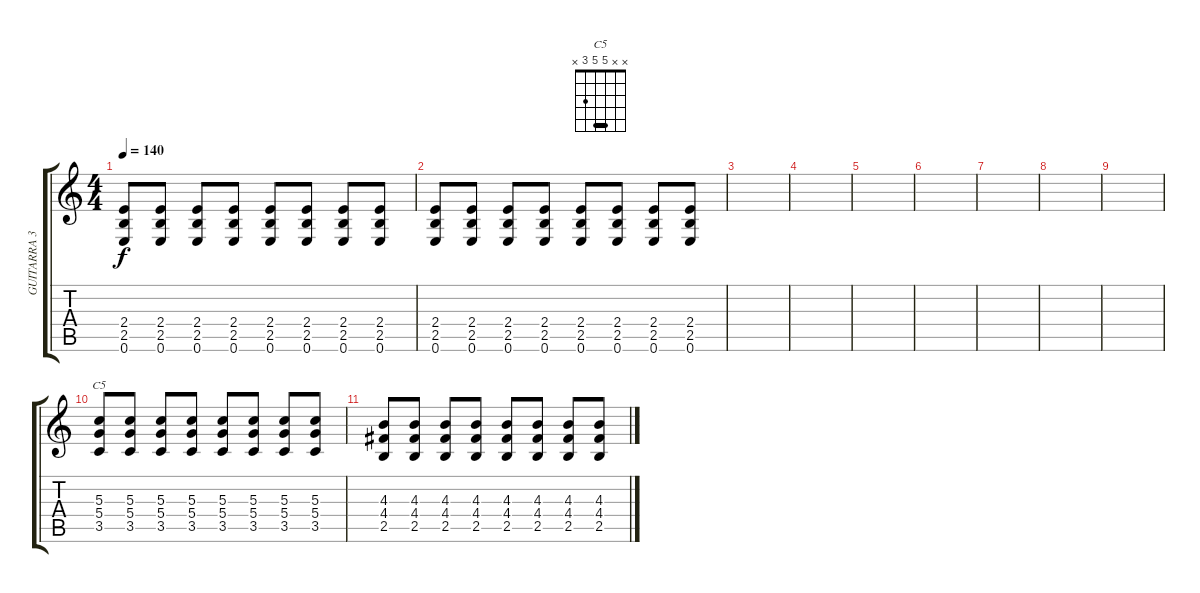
\track ("GUITARRA 3" "GUITARRA 3") {instrument electricguitarmuted}
\staff {score tabs}
\tuning (E4 B3 G3 D3 A2 E2) {hide}
\chord ("C5" x x 5 5 3 x) {barre 5}
\ts (4 4)
\tempo 140
\clef g2
\ks c
(2.4 2.5 0.6).8{dy f} (2.4 2.5 0.6).8 (2.4 2.5 0.6).8 (2.4 2.5 0.6).8 (2.4 2.5 0.6).8 (2.4 2.5 0.6).8 (2.4 2.5 0.6).8 (2.4 2.5 0.6).8 |
(2.4 2.5 0.6).8 (2.4 2.5 0.6).8 (2.4 2.5 0.6).8 (2.4 2.5 0.6).8 (2.4 2.5 0.6).8 (2.4 2.5 0.6).8 (2.4 2.5 0.6).8 (2.4 2.5 0.6).8 |
|
|
|
|
|
|
|
(5.3 5.4 3.5).8{ch "C5" volume 10} (5.3 5.4 3.5).8 (5.3 5.4 3.5).8 (5.3 5.4 3.5).8 (5.3 5.4 3.5).8 (5.3 5.4 3.5).8 (5.3 5.4 3.5).8 (5.3 5.4 3.5).8 |
(4.3 4.4 2.5).8 (4.3 4.4 2.5).8 (4.3 4.4 2.5).8 (4.3 4.4 2.5).8 (4.3 4.4 2.5).8 (4.3 4.4 2.5).8 (4.3 4.4 2.5).8 (4.3 4.4 2.5).8
